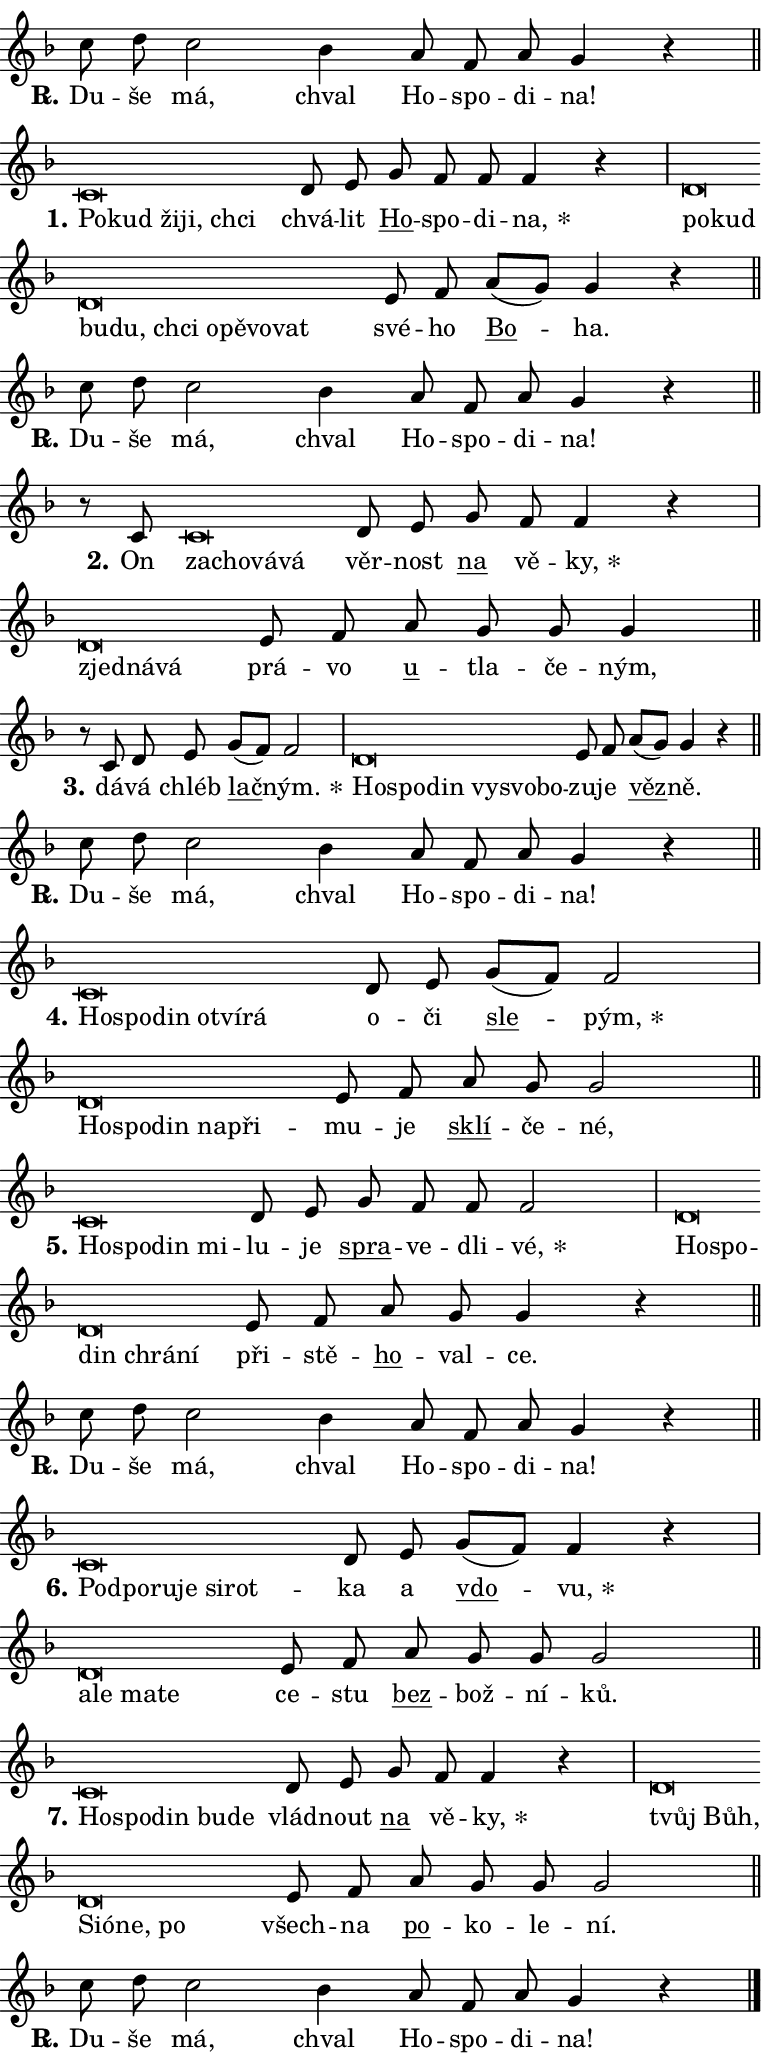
\version "2.24.0"
\header { tagline = "" }
\paper {
  indent = 0\cm
  top-margin = 0\cm
  right-margin = 0.13\cm % to fit lyric hyphens
  bottom-margin = 0\cm
  left-margin = 0\cm
  paper-width = 13\cm
  page-breaking = #ly:one-page-breaking
  system-system-spacing.basic-distance = #11
  score-system-spacing.basic-distance = #11
  ragged-last = ##f
}


%% Author: Thomas Morley
%% https://lists.gnu.org/archive/html/lilypond-user/2020-05/msg00002.html
#(define (line-position grob)
"Returns position of @var[grob} in current system:
   @code{'start}, if at first time-step
   @code{'end}, if at last time-step
   @code{'middle} otherwise
"
  (let* ((col (ly:item-get-column grob))
         (ln (ly:grob-object col 'left-neighbor))
         (rn (ly:grob-object col 'right-neighbor))
         (col-to-check-left (if (ly:grob? ln) ln col))
         (col-to-check-right (if (ly:grob? rn) rn col))
         (break-dir-left
           (and
             (ly:grob-property col-to-check-left 'non-musical #f)
             (ly:item-break-dir col-to-check-left)))
         (break-dir-right
           (and
             (ly:grob-property col-to-check-right 'non-musical #f)
             (ly:item-break-dir col-to-check-right))))
        (cond ((eqv? 1 break-dir-left) 'start)
              ((eqv? -1 break-dir-right) 'end)
              (else 'middle))))

#(define (tranparent-at-line-position vctor)
  (lambda (grob)
  "Relying on @code{line-position} select the relevant enry from @var{vctor}.
Used to determine transparency,"
    (case (line-position grob)
      ((end) (not (vector-ref vctor 0)))
      ((middle) (not (vector-ref vctor 1)))
      ((start) (not (vector-ref vctor 2))))))

noteHeadBreakVisibility =
#(define-music-function (break-visibility)(vector?)
"Makes @code{NoteHead}s transparent relying on @var{break-visibility}"
#{
  \override NoteHead.transparent =
    #(tranparent-at-line-position break-visibility)
#})

#(define delete-ledgers-for-transparent-note-heads
  (lambda (grob)
    "Reads whether a @code{NoteHead} is transparent.
If so this @code{NoteHead} is removed from @code{'note-heads} from
@var{grob}, which is supposed to be @code{LedgerLineSpanner}.
As a result ledgers are not printed for this @code{NoteHead}"
    (let* ((nhds-array (ly:grob-object grob 'note-heads))
           (nhds-list
             (if (ly:grob-array? nhds-array)
                 (ly:grob-array->list nhds-array)
                 '()))
           ;; Relies on the transparent-property being done before
           ;; Staff.LedgerLineSpanner.after-line-breaking is executed.
           ;; This is fragile ...
           (to-keep
             (remove
               (lambda (nhd)
                 (ly:grob-property nhd 'transparent #f))
               nhds-list)))
      ;; TODO find a better method to iterate over grob-arrays, similiar
      ;; to filter/remove etc for lists
      ;; For now rebuilt from scratch
      (set! (ly:grob-object grob 'note-heads)  '())
      (for-each
        (lambda (nhd)
          (ly:pointer-group-interface::add-grob grob 'note-heads nhd))
        to-keep))))

squashNotes = {
  \override NoteHead.X-extent = #'(-0.2 . 0.2)
  \override NoteHead.Y-extent = #'(-0.75 . 0)
  \override NoteHead.stencil =
    #(lambda (grob)
       (let ((pos (ly:grob-property grob 'staff-position)))
         (begin
           (if (< pos -7) (display "ERROR: Lower brevis then expected\n") (display ""))
           (if (<= pos -6) ly:text-interface::print ly:note-head::print))))
}
unSquashNotes = {
  \revert NoteHead.X-extent
  \revert NoteHead.Y-extent
  \revert NoteHead.stencil
}

hideNotes = \noteHeadBreakVisibility #begin-of-line-visible
unHideNotes = \noteHeadBreakVisibility #all-visible

% work-around for resetting accidentals
% https://lilypond.org/doc/v2.23/Documentation/notation/displaying-rhythms#unmetered-music
cadenzaMeasure = {
  \cadenzaOff
  \partial 1024 s1024
  \cadenzaOn
}

#(define-markup-command (accent layout props text) (markup?)
  "Underline accented syllable"
  (interpret-markup layout props
    #{\markup \override #'(offset . 4.3) \underline { #text }#}))

responsum = \markup \concat {
  "R" \hspace #-1.05 \path #0.1 #'((moveto 0 0.07) (lineto 0.9 0.8)) \hspace #0.05 "."
}

spaceSize = #0.6828661417322834 % exact space size for TeX Gyre Schola

\layout {
  \context {
    \Staff
    \remove "Time_signature_engraver"
    \override LedgerLineSpanner.after-line-breaking = #delete-ledgers-for-transparent-note-heads
  }
  \context {
    \Lyrics {
      \override LyricSpace.minimum-distance = \spaceSize
      \override LyricText.font-name = #"TeX Gyre Schola"
      \override LyricText.font-size = 1
      \override StanzaNumber.font-name = #"TeX Gyre Schola Bold"
      \override StanzaNumber.font-size = 1
    }
  }
  \context {
    \Score 
    \override NoteHead.text =
      #(lambda (grob) 
        (let ((pos (ly:grob-property grob 'staff-position)))
          #{\markup {
            \combine
              \halign #-0.55 \raise #(if (= pos -6) 0 0.5) \override #'(thickness . 2) \draw-line #'(3.2 . 0)
              \musicglyph "noteheads.sM1"
          }#}))
  }
}

% magnetic-lyrics.ily
%
%   written by
%     Jean Abou Samra <jean@abou-samra.fr>
%     Werner Lemberg <wl@gnu.org>
%
%   adapted by
%     Jiri Hon <jiri.hon@gmail.com>
%
% Version 2022-Apr-15

% https://www.mail-archive.com/lilypond-user@gnu.org/msg149350.html

#(define (Left_hyphen_pointer_engraver context)
   "Collect syllable-hyphen-syllable occurrences in lyrics and store
them in properties.  This engraver only looks to the left.  For
example, if the lyrics input is @code{foo -- bar}, it does the
following.

@itemize @bullet
@item
Set the @code{text} property of the @code{LyricHyphen} grob between
@q{foo} and @q{bar} to @code{foo}.

@item
Set the @code{left-hyphen} property of the @code{LyricText} grob with
text @q{foo} to the @code{LyricHyphen} grob between @q{foo} and
@q{bar}.
@end itemize

Use this auxiliary engraver in combination with the
@code{lyric-@/text::@/apply-@/magnetic-@/offset!} hook."
   (let ((hyphen #f)
         (text #f))
     (make-engraver
      (acknowledgers
       ((lyric-syllable-interface engraver grob source-engraver)
        (set! text grob)))
      (end-acknowledgers
       ((lyric-hyphen-interface engraver grob source-engraver)
        ;(when (not (grob::has-interface grob 'lyric-space-interface))
          (set! hyphen grob)));)
      ((stop-translation-timestep engraver)
       (when (and text hyphen)
         (ly:grob-set-object! text 'left-hyphen hyphen))
       (set! text #f)
       (set! hyphen #f)))))

#(define (lyric-text::apply-magnetic-offset! grob)
   "If the space between two syllables is less than the value in
property @code{LyricText@/.details@/.squash-threshold}, move the right
syllable to the left so that it gets concatenated with the left
syllable.

Use this function as a hook for
@code{LyricText@/.after-@/line-@/breaking} if the
@code{Left_@/hyphen_@/pointer_@/engraver} is active."
   (let ((hyphen (ly:grob-object grob 'left-hyphen #f)))
     (when hyphen
       (let ((left-text (ly:spanner-bound hyphen LEFT)))
         (when (grob::has-interface left-text 'lyric-syllable-interface)
           (let* ((common (ly:grob-common-refpoint grob left-text X))
                  (this-x-ext (ly:grob-extent grob common X))
                  (left-x-ext
                   (begin
                     ;; Trigger magnetism for left-text.
                     (ly:grob-property left-text 'after-line-breaking)
                     (ly:grob-extent left-text common X)))
                  ;; `delta` is the gap width between two syllables.
                  (delta (- (interval-start this-x-ext)
                            (interval-end left-x-ext)))
                  (details (ly:grob-property grob 'details))
                  (threshold (assoc-get 'squash-threshold details 0.2)))
             (when (< delta threshold)
               (let* (;; We have to manipulate the input text so that
                      ;; ligatures crossing syllable boundaries are not
                      ;; disabled.  For languages based on the Latin
                      ;; script this is essentially a beautification.
                      ;; However, for non-Western scripts it can be a
                      ;; necessity.
                      (lt (ly:grob-property left-text 'text))
                      (rt (ly:grob-property grob 'text))
                      (is-space (grob::has-interface hyphen 'lyric-space-interface))
                      (space (if is-space " " ""))
                      (extra-delta (if is-space spaceSize 0))
                      ;; Append new syllable.
                      (ltrt-space (if (and (string? lt) (string? rt))
                                (string-append lt space rt)
                                (make-concat-markup (list lt space rt))))
                      ;; Right-align `ltrt` to the right side.
                      (ltrt-space-markup (grob-interpret-markup
                               grob
                               (make-translate-markup
                                (cons (interval-length this-x-ext) 0)
                                (make-right-align-markup ltrt-space)))))
                 (begin
                   ;; Don't print `left-text`.
                   (ly:grob-set-property! left-text 'stencil #f)
                   ;; Set text and stencil (which holds all collected
                   ;; syllables so far) and shift it to the left.
                   (ly:grob-set-property! grob 'text ltrt-space)
                   (ly:grob-set-property! grob 'stencil ltrt-space-markup)
                   (ly:grob-translate-axis! grob (- (- delta extra-delta)) X))))))))))


#(define (lyric-hyphen::displace-bounds-first grob)
   ;; Make very sure this callback isn't triggered too early.
   (let ((left (ly:spanner-bound grob LEFT))
         (right (ly:spanner-bound grob RIGHT)))
     (ly:grob-property left 'after-line-breaking)
     (ly:grob-property right 'after-line-breaking)
     (ly:lyric-hyphen::print grob)))

squashThreshold = #0.4

\layout {
  \context {
    \Lyrics
    \consists #Left_hyphen_pointer_engraver
    \override LyricText.after-line-breaking =
      #lyric-text::apply-magnetic-offset!
    \override LyricHyphen.stencil = #lyric-hyphen::displace-bounds-first
    \override LyricText.details.squash-threshold = \squashThreshold
    \override LyricHyphen.minimum-distance = 0
    \override LyricHyphen.minimum-length = \squashThreshold
  }
}

squashText = \override LyricText.details.squash-threshold = 9999
unSquashText = \override LyricText.details.squash-threshold = \squashThreshold

leftText = \override LyricText.self-alignment-X = #LEFT
unLeftText = \revert LyricText.self-alignment-X

starOffset = #(lambda (grob) 
                (let ((x_offset (ly:self-alignment-interface::aligned-on-x-parent grob)))
                  (if (= x_offset 0) 0 (+ x_offset 1.2))))

star = #(define-music-function (syllable)(string?)
"Append star separator at the end of a syllable"
#{
  \once \override LyricText.X-offset = #starOffset
  \lyricmode { \markup {
    #syllable
    \override #'((font-name . "TeX Gyre Schola Bold")) \hspace #0.2 \lower #0.65 \larger "*"
  } }
#})

starAccent = #(define-music-function (syllable)(string?)
"Append star separator at the end of a syllable and make accent"
#{
  \once \override LyricText.X-offset = #starOffset
  \lyricmode { \markup {
    \accent #syllable
    \override #'((font-name . "TeX Gyre Schola Bold")) \hspace #0.2 \lower #0.65 \larger "*"
  } }
#})

breath = #(define-music-function (syllable)(string?)
"Append breathing indicator at the end of a syllable"
#{
  \lyricmode { \markup { #syllable "+" } }
#})

optionalBreath = #(define-music-function (syllable)(string?)
"Append optional breathing indicator at the end of a syllable"
#{
  \lyricmode { \markup { #syllable "(+)" } }
#})


\score {
    <<
        \new Voice = "melody" { \cadenzaOn \key f \major \relative { c''8 d c2 bes4 a8 f a g4 r \cadenzaMeasure \bar "||" \break } }
        \new Lyrics \lyricsto "melody" { \lyricmode { \set stanza = \responsum
Du -- še má, chval Ho -- spo -- di -- na! } }
    >>
    \layout {}
}

\score {
    <<
        \new Voice = "melody" { \cadenzaOn \key f \major \relative { \squashNotes c'\breve*1/16 \hideNotes \breve*1/16 \bar "" \breve*1/16 \bar "" \breve*1/16 \breve*1/16 \bar "" \unHideNotes \unSquashNotes d8 e \bar "" g f f f4 r \cadenzaMeasure \bar "|" \squashNotes d\breve*1/16 \hideNotes \breve*1/16 \bar "" \breve*1/16 \bar "" \breve*1/16 \bar "" \breve*1/16 \bar "" \breve*1/16 \bar "" \breve*1/16 \bar "" \breve*1/16 \breve*1/16 \bar "" \unHideNotes \unSquashNotes e8 f \bar "" a[( g)] g4 r \cadenzaMeasure \bar "||" \break } }
        \new Lyrics \lyricsto "melody" { \lyricmode { \set stanza = "1."
\leftText Po -- \squashText kud ži -- ji, chci \unLeftText \unSquashText chvá -- lit \markup \accent Ho -- spo -- di -- \star na, \leftText po -- \squashText kud bu -- du, chci o -- pě -- vo -- vat \unLeftText \unSquashText své -- ho \markup \accent Bo -- ha. } }
    >>
    \layout {}
}

\score {
    <<
        \new Voice = "melody" { \cadenzaOn \key f \major \relative { c''8 d c2 bes4 a8 f a g4 r \cadenzaMeasure \bar "||" \break } }
        \new Lyrics \lyricsto "melody" { \lyricmode { \set stanza = \responsum
Du -- še má, chval Ho -- spo -- di -- na! } }
    >>
    \layout {}
}

\score {
    <<
        \new Voice = "melody" { \cadenzaOn \key f \major \relative { r8 c'8 \squashNotes c\breve*1/16 \hideNotes \breve*1/16 \bar "" \breve*1/16 \breve*1/16 \bar "" \unHideNotes \unSquashNotes d8 e \bar "" g f f4 r \cadenzaMeasure \bar "|" \squashNotes d\breve*1/16 \hideNotes \breve*1/16 \breve*1/16 \bar "" \unHideNotes \unSquashNotes e8 f \bar "" a g g g4 \cadenzaMeasure \bar "||" \break } }
        \new Lyrics \lyricsto "melody" { \lyricmode { \set stanza = "2."
On \leftText za -- \squashText cho -- vá -- vá \unLeftText \unSquashText věr -- nost \markup \accent na vě -- \star ky, \leftText zjed -- \squashText ná -- vá \unLeftText \unSquashText prá -- vo \markup \accent u -- tla -- če -- ným, } }
    >>
    \layout {}
}

\score {
    <<
        \new Voice = "melody" { \cadenzaOn \key f \major \relative { r8 c' d8 e \bar "" g[( f)] f2 \cadenzaMeasure \bar "|" \squashNotes d\breve*1/16 \hideNotes \breve*1/16 \bar "" \breve*1/16 \bar "" \breve*1/16 \bar "" \breve*1/16 \breve*1/16 \bar "" \unHideNotes \unSquashNotes e8 f \bar "" a[( g)] g4 r \cadenzaMeasure \bar "||" \break } }
        \new Lyrics \lyricsto "melody" { \lyricmode { \set stanza = "3."
dá -- vá chléb \markup \accent lač -- \star ným. \leftText Ho -- \squashText spo -- din vy -- svo -- bo -- \unLeftText \unSquashText zu -- je \markup \accent věz -- ně. } }
    >>
    \layout {}
}

\score {
    <<
        \new Voice = "melody" { \cadenzaOn \key f \major \relative { c''8 d c2 bes4 a8 f a g4 r \cadenzaMeasure \bar "||" \break } }
        \new Lyrics \lyricsto "melody" { \lyricmode { \set stanza = \responsum
Du -- še má, chval Ho -- spo -- di -- na! } }
    >>
    \layout {}
}

\score {
    <<
        \new Voice = "melody" { \cadenzaOn \key f \major \relative { \squashNotes c'\breve*1/16 \hideNotes \breve*1/16 \bar "" \breve*1/16 \bar "" \breve*1/16 \bar "" \breve*1/16 \breve*1/16 \bar "" \unHideNotes \unSquashNotes d8 e \bar "" g[( f)] f2 \cadenzaMeasure \bar "|" \squashNotes d\breve*1/16 \hideNotes \breve*1/16 \bar "" \breve*1/16 \bar "" \breve*1/16 \breve*1/16 \bar "" \unHideNotes \unSquashNotes e8 f \bar "" a g g2 \cadenzaMeasure \bar "||" \break } }
        \new Lyrics \lyricsto "melody" { \lyricmode { \set stanza = "4."
\leftText Ho -- \squashText spo -- din o -- tví -- rá \unLeftText \unSquashText o -- či \markup \accent sle -- \star pým, \leftText Ho -- \squashText spo -- din na -- při -- \unLeftText \unSquashText mu -- je \markup \accent sklí -- če -- né, } }
    >>
    \layout {}
}

\score {
    <<
        \new Voice = "melody" { \cadenzaOn \key f \major \relative { \squashNotes c'\breve*1/16 \hideNotes \breve*1/16 \bar "" \breve*1/16 \breve*1/16 \bar "" \unHideNotes \unSquashNotes d8 e \bar "" g f f f2 \cadenzaMeasure \bar "|" \squashNotes d\breve*1/16 \hideNotes \breve*1/16 \bar "" \breve*1/16 \bar "" \breve*1/16 \breve*1/16 \bar "" \unHideNotes \unSquashNotes e8 f \bar "" a g g4 r \cadenzaMeasure \bar "||" \break } }
        \new Lyrics \lyricsto "melody" { \lyricmode { \set stanza = "5."
\leftText Ho -- \squashText spo -- din mi -- \unLeftText \unSquashText lu -- je \markup \accent spra -- ve -- dli -- \star vé, \leftText Ho -- \squashText spo -- din chrá -- ní \unLeftText \unSquashText při -- stě -- \markup \accent ho -- val -- ce. } }
    >>
    \layout {}
}

\score {
    <<
        \new Voice = "melody" { \cadenzaOn \key f \major \relative { c''8 d c2 bes4 a8 f a g4 r \cadenzaMeasure \bar "||" \break } }
        \new Lyrics \lyricsto "melody" { \lyricmode { \set stanza = \responsum
Du -- še má, chval Ho -- spo -- di -- na! } }
    >>
    \layout {}
}

\score {
    <<
        \new Voice = "melody" { \cadenzaOn \key f \major \relative { \squashNotes c'\breve*1/16 \hideNotes \breve*1/16 \bar "" \breve*1/16 \bar "" \breve*1/16 \bar "" \breve*1/16 \breve*1/16 \bar "" \unHideNotes \unSquashNotes d8 e \bar "" g[( f)] f4 r \cadenzaMeasure \bar "|" \squashNotes d\breve*1/16 \hideNotes \breve*1/16 \bar "" \breve*1/16 \breve*1/16 \bar "" \unHideNotes \unSquashNotes e8 f \bar "" a g g g2 \cadenzaMeasure \bar "||" \break } }
        \new Lyrics \lyricsto "melody" { \lyricmode { \set stanza = "6."
\leftText Pod -- \squashText po -- ru -- je si -- rot -- \unLeftText \unSquashText ka a \markup \accent vdo -- \star vu, \leftText a -- \squashText le ma -- te \unLeftText \unSquashText ce -- stu \markup \accent bez -- bož -- ní -- ků. } }
    >>
    \layout {}
}

\score {
    <<
        \new Voice = "melody" { \cadenzaOn \key f \major \relative { \squashNotes c'\breve*1/16 \hideNotes \breve*1/16 \bar "" \breve*1/16 \bar "" \breve*1/16 \breve*1/16 \bar "" \unHideNotes \unSquashNotes d8 e \bar "" g f f4 r \cadenzaMeasure \bar "|" \squashNotes d\breve*1/16 \hideNotes \breve*1/16 \bar "" \breve*1/16 \bar "" \breve*1/16 \bar "" \breve*1/16 \breve*1/16 \bar "" \unHideNotes \unSquashNotes e8 f \bar "" a g g g2 \cadenzaMeasure \bar "||" \break } }
        \new Lyrics \lyricsto "melody" { \lyricmode { \set stanza = "7."
\leftText Ho -- \squashText spo -- din bu -- de \unLeftText \unSquashText vlád -- nout \markup \accent na vě -- \star ky, \leftText tvůj \squashText Bůh, Si -- ó -- ne, po \unLeftText \unSquashText všech -- na \markup \accent po -- ko -- le -- ní. } }
    >>
    \layout {}
}

\score {
    <<
        \new Voice = "melody" { \cadenzaOn \key f \major \relative { c''8 d c2 bes4 a8 f a g4 r \cadenzaMeasure \bar "||" \break } \bar "|." }
        \new Lyrics \lyricsto "melody" { \lyricmode { \set stanza = \responsum
Du -- še má, chval Ho -- spo -- di -- na! } }
    >>
    \layout {}
}
